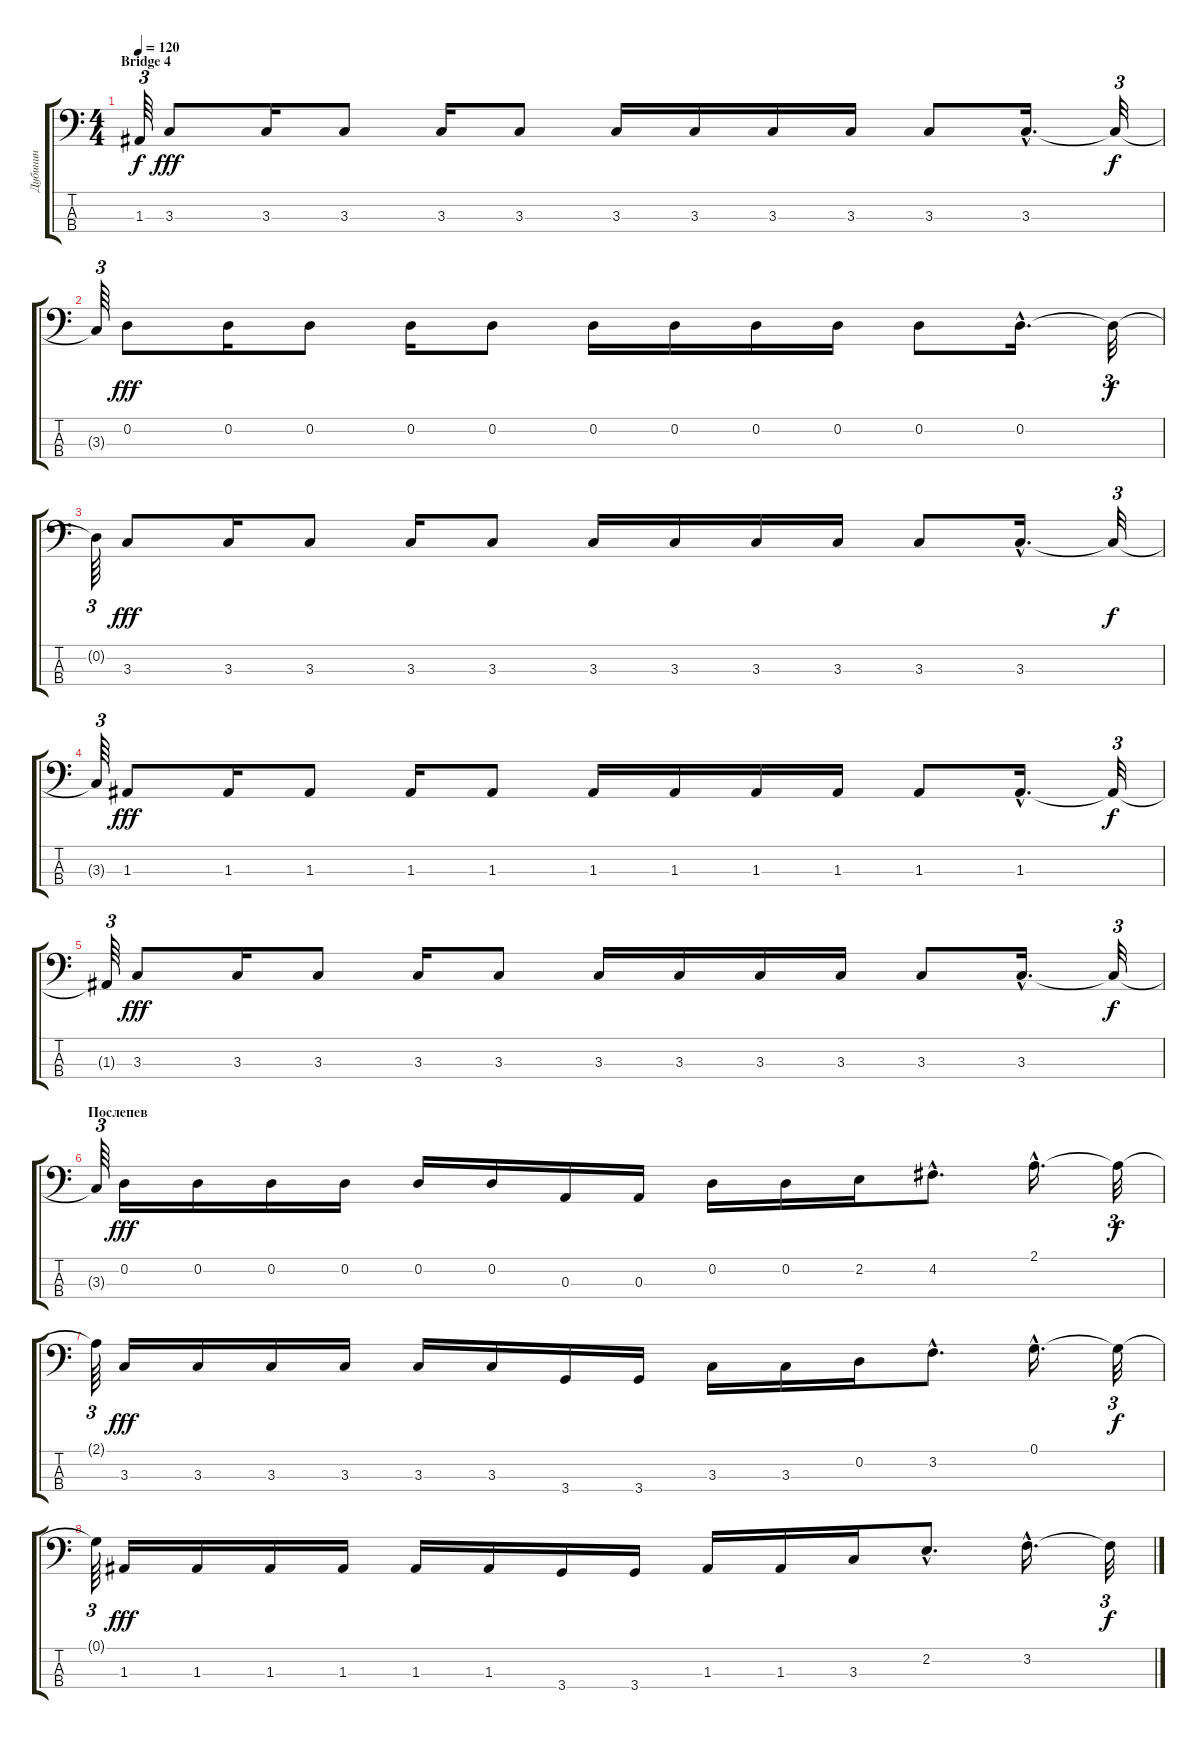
\track ("Дубинин" "Дубинин") {instrument electricbassfinger}
\staff {score tabs}
\tuning (G2 D2 A1 E1) {hide}
\ts (4 4)
\section ("" "Bridge 4")
\tempo 120
\clef f4
\ks c
1.3{t}.64{tu (3 2) dy f} 3.3.8{dy fff} 3.3.16 3.3.8 3.3.16 3.3.8 3.3.16 3.3.16 3.3.16 3.3.16 3.3.8 3.3{hac}.16{d} 3.3{t}.32{tu (3 2) dy f} |
3.3{t}.64{tu (3 2)} 0.2.8{dy fff} 0.2.16 0.2.8 0.2.16 0.2.8 0.2.16 0.2.16 0.2.16 0.2.16 0.2.8 0.2{hac}.16{d} 0.2{t}.32{tu (3 2) dy f} |
0.2{t}.64{tu (3 2)} 3.3.8{dy fff} 3.3.16 3.3.8 3.3.16 3.3.8 3.3.16 3.3.16 3.3.16 3.3.16 3.3.8 3.3{hac}.16{d} 3.3{t}.32{tu (3 2) dy f} |
3.3{t}.64{tu (3 2)} 1.3.8{dy fff} 1.3.16 1.3.8 1.3.16 1.3.8 1.3.16 1.3.16 1.3.16 1.3.16 1.3.8 1.3{hac}.16{d} 1.3{t}.32{tu (3 2) dy f} |
1.3{t}.64{tu (3 2)} 3.3.8{dy fff} 3.3.16 3.3.8 3.3.16 3.3.8 3.3.16 3.3.16 3.3.16 3.3.16 3.3.8 3.3{hac}.16{d} 3.3{t}.32{tu (3 2) dy f} |
\section ("" "Послепев")
3.3{t}.64{tu (3 2)} 0.2.16{dy fff} 0.2.16 0.2.16 0.2.16 0.2.16 0.2.16 0.3.16 0.3.16 0.2.16 0.2.16 2.2.16 4.2{hac}.8{d} 2.1{hac}.16{d} 2.1{t}.32{tu (3 2) dy f} |
2.1{t}.64{tu (3 2)} 3.3.16{dy fff} 3.3.16 3.3.16 3.3.16 3.3.16 3.3.16 3.4.16 3.4.16 3.3.16 3.3.16 0.2.16 3.2{hac}.8{d} 0.1{hac}.16{d} 0.1{t}.32{tu (3 2) dy f} |
0.1{t}.64{tu (3 2)} 1.3.16{dy fff} 1.3.16 1.3.16 1.3.16 1.3.16 1.3.16 3.4.16 3.4.16 1.3.16 1.3.16 3.3.16 2.2{hac}.8{d} 3.2{hac}.16{d} 3.2{t}.32{tu (3 2) dy f}
